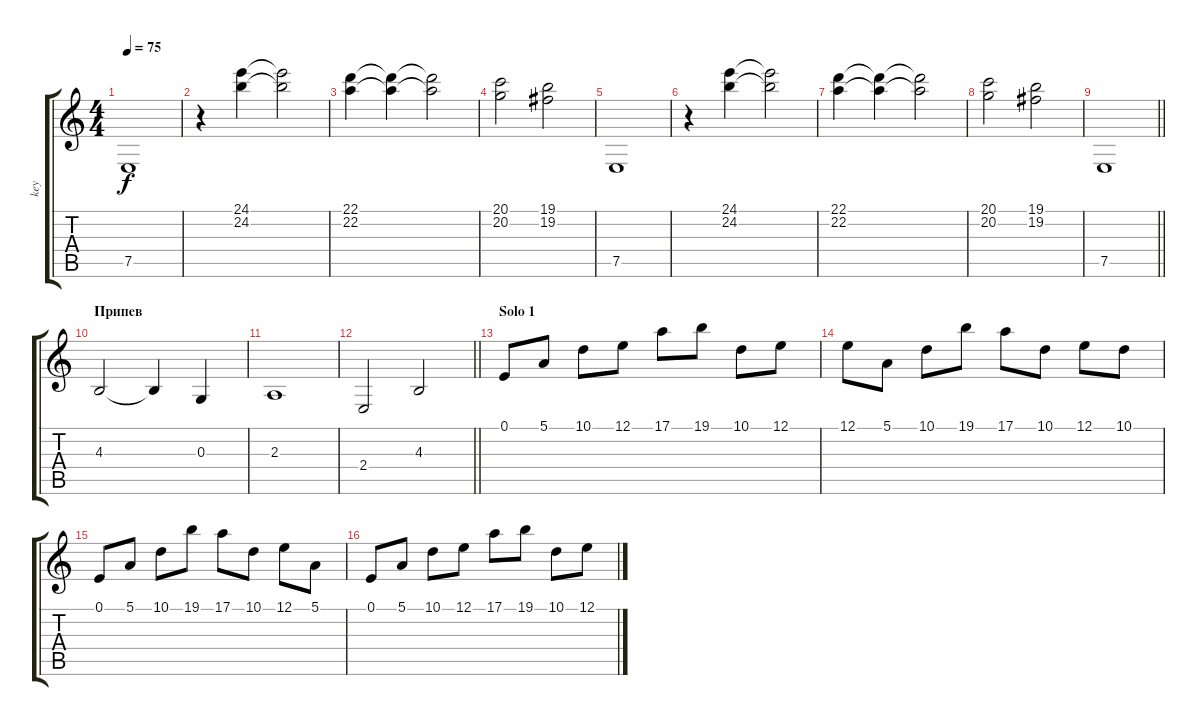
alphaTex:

\track ("key" "key") {instrument steeldrums}
\staff {score tabs}
\tuning (E4 B3 G3 D3 A2 E2) {hide}
\ts (4 4)
\tempo 75
\clef g2
\ks c
7.5.1{dy f} |
r.4 (24.1 24.2).4 (24.1{t} 24.2{t}).2 |
(22.1 22.2).4 (22.1{t} 22.2{t}).4 (22.1{t} 22.2{t}).2 |
(20.1 20.2).2 (19.1 19.2).2 |
7.5.1 |
r.4 (24.1 24.2).4 (24.1{t} 24.2{t}).2 |
(22.1 22.2).4 (22.1{t} 22.2{t}).4 (22.1{t} 22.2{t}).2 |
(20.1 20.2).2 (19.1 19.2).2 |
\barLineRight lightlight
7.5.1 |
\section ("" "Припев")
4.3.2 4.3{t}.4 0.3.4 |
2.3.1 |
\barLineRight lightlight
2.4.2 4.3.2 |
\section ("" "Solo 1")
0.1.8{instrument steeldrums} 5.1.8 10.1.8 12.1.8 17.1.8 19.1.8 10.1.8 12.1.8 |
12.1.8 5.1.8 10.1.8 19.1.8 17.1.8 10.1.8 12.1.8 10.1.8 |
0.1.8 5.1.8 10.1.8 19.1.8 17.1.8 10.1.8 12.1.8 5.1.8 |
0.1.8 5.1.8 10.1.8 12.1.8 17.1.8 19.1.8 10.1.8 12.1.8
